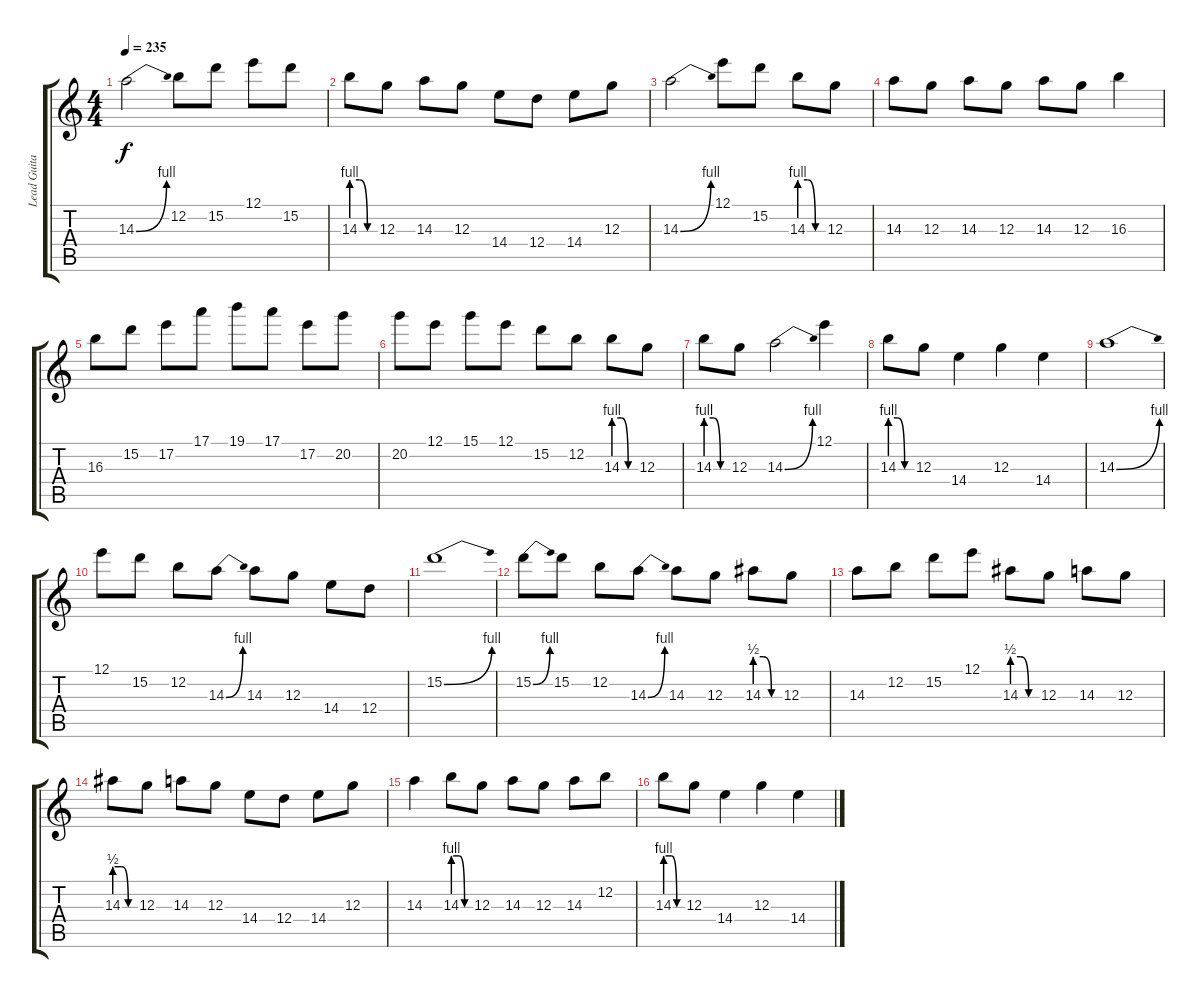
\track ("Lead Guitar" "Lead Guita") {instrument contrabass}
\staff {score tabs}
\tuning (E4 B3 G3 D3 A2 E2) {hide}
\ts (4 4)
\tempo 235
\clef g2
\ks c
14.3{be (bend 0 0 60 4)}.2{dy f} 12.2.8 15.2.8 12.1.8 15.2.8 |
14.3{be (custom 0 4 20 4 40 0 60 0)}.8 12.3.8 14.3.8 12.3.8 14.4.8 12.4.8 14.4.8 12.3.8 |
14.3{be (bend 0 0 60 4)}.2 12.1.8 15.2.8 14.3{be (custom 0 4 20 4 40 0 60 0)}.8 12.3.8 |
14.3.8 12.3.8 14.3.8 12.3.8 14.3.8 12.3.8 16.3.4 |
16.3.8 15.2.8 17.2.8 17.1.8 19.1.8 17.1.8 17.2.8 20.2.8 |
20.2.8 12.1.8 15.1.8 12.1.8 15.2.8 12.2.8 14.3{be (custom 0 4 20 4 40 0 60 0)}.8 12.3.8 |
14.3{be (custom 0 4 20 4 40 0 60 0)}.8 12.3.8 14.3{be (bend 0 0 60 4)}.2 12.1.4 |
14.3{be (custom 0 4 20 4 40 0 60 0)}.8 12.3.8 14.4.4 12.3.4 14.4.4 |
14.3{be (bend 0 0 60 4)}.1 |
12.1.8 15.2.8 12.2.8 14.3{be (bend 0 0 60 4)}.8 14.3.8 12.3.8 14.4.8 12.4.8 |
15.2{be (bend 0 0 60 4)}.1 |
15.2{be (bend 0 0 60 4)}.8 15.2.8 12.2.8 14.3{be (bend 0 0 60 4)}.8 14.3.8 12.3.8 14.3{be (custom 0 2 20 2 40 0 60 0)}.8 12.3.8 |
14.3.8 12.2.8 15.2.8 12.1.8 14.3{be (custom 0 2 20 2 40 0 60 0)}.8 12.3.8 14.3.8 12.3.8 |
14.3{be (custom 0 2 20 2 40 0 60 0)}.8 12.3.8 14.3.8 12.3.8 14.4.8 12.4.8 14.4.8 12.3.8 |
14.3.4 14.3{be (custom 0 4 20 4 40 0 60 0)}.8 12.3.8 14.3.8 12.3.8 14.3.8 12.2.8 |
14.3{be (custom 0 4 20 4 40 0 60 0)}.8 12.3.8 14.4.4 12.3.4 14.4.4
